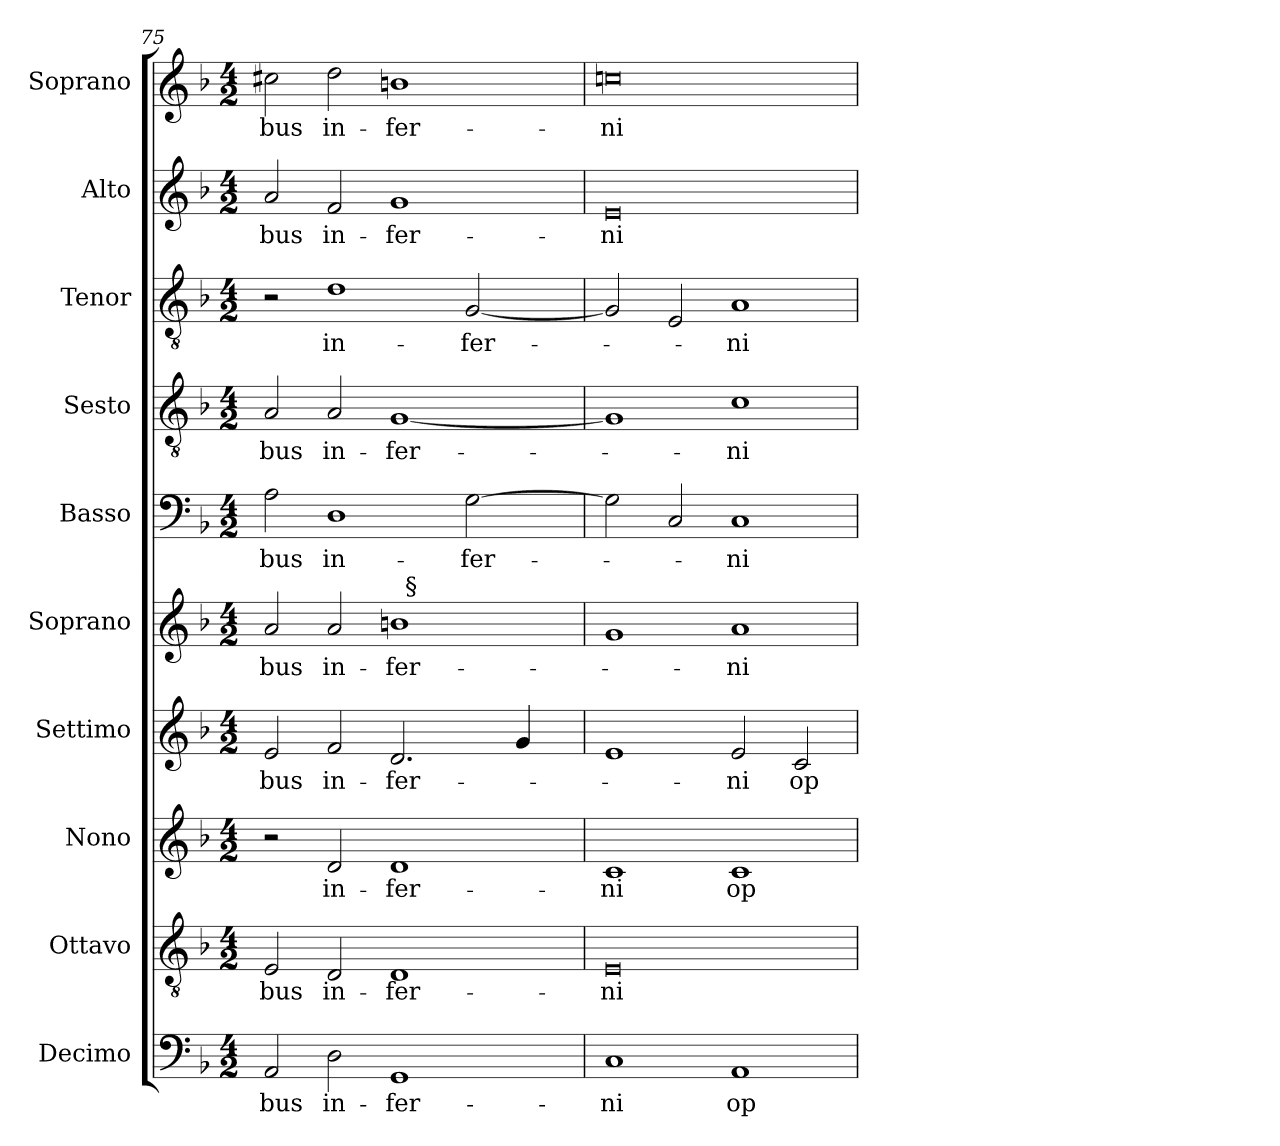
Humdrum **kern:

**kern	**text	**kern	**text	**kern	**text	**kern	**text	**kern	**text	**kern	**text	**kern	**text	**kern	**text	**kern	**text	**kern	**text
*part10	*part10	*part9	*part9	*part8	*part8	*part7	*part7	*part6	*part6	*part5	*part5	*part4	*part4	*part3	*part3	*part2	*part2	*part1	*part1
*staff10	*staff10	*staff9	*staff9	*staff8	*staff8	*staff7	*staff7	*staff6	*staff6	*staff5	*staff5	*staff4	*staff4	*staff3	*staff3	*staff2	*staff2	*staff1	*staff1
*I"Decimo	*	*I"Ottavo	*	*I"Nono	*	*I"Settimo	*	*I"Soprano	*	*I"Basso	*	*I"Sesto	*	*I"Tenor	*	*I"Alto	*	*I"Soprano	*
*I'Dc.	*	*I'Ot.	*	*I'N.	*	*I'St.	*	*I'S.	*	*I'B.	*	*I'Ss.	*	*I'T.	*	*I'A.	*	*I'S.	*
*clefF4	*	*clefGv2	*	*clefG2	*	*clefG2	*	*clefG2	*	*clefF4	*	*clefGv2	*	*clefGv2	*	*clefG2	*	*clefG2	*
*	*	*ITrd7c12	*	*	*	*	*	*	*	*	*	*ITrd7c12	*	*ITrd7c12	*	*	*	*	*
*k[b-]	*	*k[b-]	*	*k[b-]	*	*k[b-]	*	*k[b-]	*	*k[b-]	*	*k[b-]	*	*k[b-]	*	*k[b-]	*	*k[b-]	*
*F:	*	*F:	*	*F:	*	*F:	*	*F:	*	*F:	*	*F:	*	*F:	*	*F:	*	*F:	*
*M4/2	*	*M4/2	*	*M4/2	*	*M4/2	*	*M4/2	*	*M4/2	*	*M4/2	*	*M4/2	*	*M4/2	*	*M4/2	*
=75	=75	=75	=75	=75	=75	=75	=75	=75	=75	=75	=75	=75	=75	=75	=75	=75	=75	=75	=75
!	!LO:LY:b:color=#000000	!	!	!	!	!	!	!	!	!	!	!	!	!	!	!	!	!	!
!	!	!	!LO:LY:b:color=#000000	!	!	!	!	!	!	!	!	!	!	!	!	!	!	!	!
!	!	!	!	!	!	!	!LO:LY:b:color=#000000	!	!	!	!	!	!	!	!	!	!	!	!
!	!	!	!	!	!	!	!	!	!LO:LY:b:color=#000000	!	!	!	!	!	!	!	!	!	!
!	!	!	!	!	!	!	!	!	!	!	!LO:LY:b:color=#000000	!	!	!	!	!	!	!	!
!	!	!	!	!	!	!	!	!	!	!	!	!	!LO:LY:b:color=#000000	!	!	!	!	!	!
!	!	!	!	!	!	!	!	!	!	!	!	!	!	!	!	!	!LO:LY:b:color=#000000	!	!
!	!	!	!	!	!	!	!	!	!	!	!	!	!	!	!	!	!	!	!LO:LY:b:color=#000000
*	*	*	*	*	*	*	*	*^	*	*	*	*	*	*	*	*	*	*	*
2AAi/	-bus	2EEi/	-bus	2r	.	2ei/	-bus	2ai/	1ryy	-bus	2Ai\	-bus	2AAi/	-bus	2r	.	2ai/	-bus	2cc#Xi\	-bus
!	!LO:LY:b:color=#000000	!	!	!	!	!	!	!	!	!	!	!	!	!	!	!	!	!	!	!
!	!	!	!LO:LY:b:color=#000000	!	!	!	!	!	!	!	!	!	!	!	!	!	!	!	!	!
!	!	!	!	!	!LO:LY:b:color=#000000	!	!	!	!	!	!	!	!	!	!	!	!	!	!	!
!	!	!	!	!	!	!	!LO:LY:b:color=#000000	!	!	!	!	!	!	!	!	!	!	!	!	!
!	!	!	!	!	!	!	!	!	!	!LO:LY:b:color=#000000	!	!	!	!	!	!	!	!	!	!
!	!	!	!	!	!	!	!	!	!	!	!	!LO:LY:b:color=#000000	!	!	!	!	!	!	!	!
!	!	!	!	!	!	!	!	!	!	!	!	!	!	!LO:LY:b:color=#000000	!	!	!	!	!	!
!	!	!	!	!	!	!	!	!	!	!	!	!	!	!	!	!LO:LY:b:color=#000000	!	!	!	!
!	!	!	!	!	!	!	!	!	!	!	!	!	!	!	!	!	!	!LO:LY:b:color=#000000	!	!
!	!	!	!	!	!	!	!	!	!	!	!	!	!	!	!	!	!	!	!	!LO:LY:b:color=#000000
2Di\	in-	2DDi/	in-	2di/	in-	2fi/	in-	2ai/	.	in-	1Di	in-	2AAi/	in-	1Di	in-	2fi/	in-	2ddi\	in-
!	!LO:LY:b:color=#000000	!	!	!	!	!	!	!	!	!	!	!	!	!	!	!	!	!	!	!
!	!	!	!LO:LY:b:color=#000000	!	!	!	!	!	!	!	!	!	!	!	!	!	!	!	!	!
!	!	!	!	!	!LO:LY:b:color=#000000	!	!	!	!	!	!	!	!	!	!	!	!	!	!	!
!	!	!	!	!	!	!	!LO:LY:b:color=#000000	!	!	!	!	!	!	!	!	!	!	!	!	!
!	!	!	!	!	!	!	!	!	!	!LO:LY:b:color=#000000	!	!	!	!	!	!	!	!	!	!
!	!	!	!	!	!	!	!	!	!	!	!	!	!	!LO:LY:b:color=#000000	!	!	!	!	!	!
!	!	!	!	!	!	!	!	!	!	!	!	!	!	!	!	!	!	!LO:LY:b:color=#000000	!	!
!	!	!	!	!	!	!	!	!	!	!	!	!	!	!	!	!	!	!	!	!LO:LY:b:color=#000000
1GGi	-fer-	1DDi	-fer-	1di	-fer-	2.di/	-fer-	1bi	32ryy	-fer-	.	.	[1GGi	-fer-	.	.	1gi	-fer-	1bni	-fer-
.	.	.	.	.	.	.	.	.	256ryy	.	.	.	.	.	.	.	.	.	.	.
!	!	!	!	!	!	!	!	!	!LO:TX:a:t=§	!	!	!	!	!	!	!	!	!	!	!
.	.	.	.	.	.	.	.	.	2ryy	.	.	.	.	.	.	.	.	.	.	.
!	!	!	!	!	!	!	!	!	!	!	!	!LO:LY:b:color=#000000	!	!	!	!	!	!	!	!
!	!	!	!	!	!	!	!	!	!	!	!	!	!	!	!	!LO:LY:b:color=#000000	!	!	!	!
.	.	.	.	.	.	.	.	.	.	.	[2Gi\	-fer-	.	.	[2GGi/	-fer-	.	.	.	.
.	.	.	.	.	.	.	.	.	4ryy	.	.	.	.	.	.	.	.	.	.	.
.	.	.	.	.	.	4gi/	.	.	.	.	.	.	.	.	.	.	.	.	.	.
.	.	.	.	.	.	.	.	.	8ryy	.	.	.	.	.	.	.	.	.	.	.
.	.	.	.	.	.	.	.	.	16ryy	.	.	.	.	.	.	.	.	.	.	.
.	.	.	.	.	.	.	.	.	64..ryy	.	.	.	.	.	.	.	.	.	.	.
*	*	*	*	*	*	*	*	*v	*v	*	*	*	*	*	*	*	*	*	*	*
=76	=76	=76	=76	=76	=76	=76	=76	=76	=76	=76	=76	=76	=76	=76	=76	=76	=76	=76	=76
*	*	*	*	*	*	*	*	*^	*	*	*	*	*	*	*	*	*	*	*
!	!LO:LY:b:color=#000000	!	!	!	!	!	!	!	!	!	!	!	!	!	!	!	!	!	!	!
*	*	*	*	*	*	*	*	*v	*v	*	*	*	*	*	*	*	*	*	*	*
*	*	*	*	*	*	*	*	*^	*	*	*	*	*	*	*	*	*	*	*
!	!	!	!LO:LY:b:color=#000000	!	!	!	!	!	!	!	!	!	!	!	!	!	!	!	!	!
*	*	*	*	*	*	*	*	*v	*v	*	*	*	*	*	*	*	*	*	*	*
*	*	*	*	*	*	*	*	*^	*	*	*	*	*	*	*	*	*	*	*
!	!	!	!	!	!LO:LY:b:color=#000000	!	!	!	!	!	!	!	!	!	!	!	!	!	!	!
*	*	*	*	*	*	*	*	*v	*v	*	*	*	*	*	*	*	*	*	*	*
*	*	*	*	*	*	*	*	*^	*	*	*	*	*	*	*	*	*	*	*
!	!	!	!	!	!	!	!	!	!	!	!	!	!	!	!	!	!	!LO:LY:b:color=#000000	!	!
*	*	*	*	*	*	*	*	*v	*v	*	*	*	*	*	*	*	*	*	*	*
*	*	*	*	*	*	*	*	*^	*	*	*	*	*	*	*	*	*	*	*
!	!	!	!	!	!	!	!	!	!	!	!	!	!	!	!	!	!	!	!	!LO:LY:b:color=#000000
*	*	*	*	*	*	*	*	*v	*v	*	*	*	*	*	*	*	*	*	*	*
1Ci	-ni	0EEi	-ni	1ci	-ni	1ei	.	1gi	.	2Gi\]	.	1GGi]	.	2GGi/]	.	0ei	-ni	0ccni	-ni
.	.	.	.	.	.	.	.	.	.	2Ci/	.	.	.	2EEi/	.	.	.	.	.
!	!LO:LY:b:color=#000000	!	!	!	!	!	!	!	!	!	!	!	!	!	!	!	!	!	!
!	!	!	!	!	!LO:LY:b:color=#000000	!	!	!	!	!	!	!	!	!	!	!	!	!	!
!	!	!	!	!	!	!	!LO:LY:b:color=#000000	!	!	!	!	!	!	!	!	!	!	!	!
!	!	!	!	!	!	!	!	!	!LO:LY:b:color=#000000	!	!	!	!	!	!	!	!	!	!
!	!	!	!	!	!	!	!	!	!	!	!LO:LY:b:color=#000000	!	!	!	!	!	!	!	!
!	!	!	!	!	!	!	!	!	!	!	!	!	!LO:LY:b:color=#000000	!	!	!	!	!	!
!	!	!	!	!	!	!	!	!	!	!	!	!	!	!	!LO:LY:b:color=#000000	!	!	!	!
1AAi	op-	.	.	1ci	op-	2ei/	-ni	1ai	-ni	1Ci	-ni	1Ci	-ni	1AAi	-ni	.	.	.	.
!	!	!	!	!	!	!	!LO:LY:b:color=#000000	!	!	!	!	!	!	!	!	!	!	!	!
.	.	.	.	.	.	2ci/	op-	.	.	.	.	.	.	.	.	.	.	.	.
=	=	=	=	=	=	=	=	=	=	=	=	=	=	=	=	=	=	=	=
*-	*-	*-	*-	*-	*-	*-	*-	*-	*-	*-	*-	*-	*-	*-	*-	*-	*-	*-	*-
